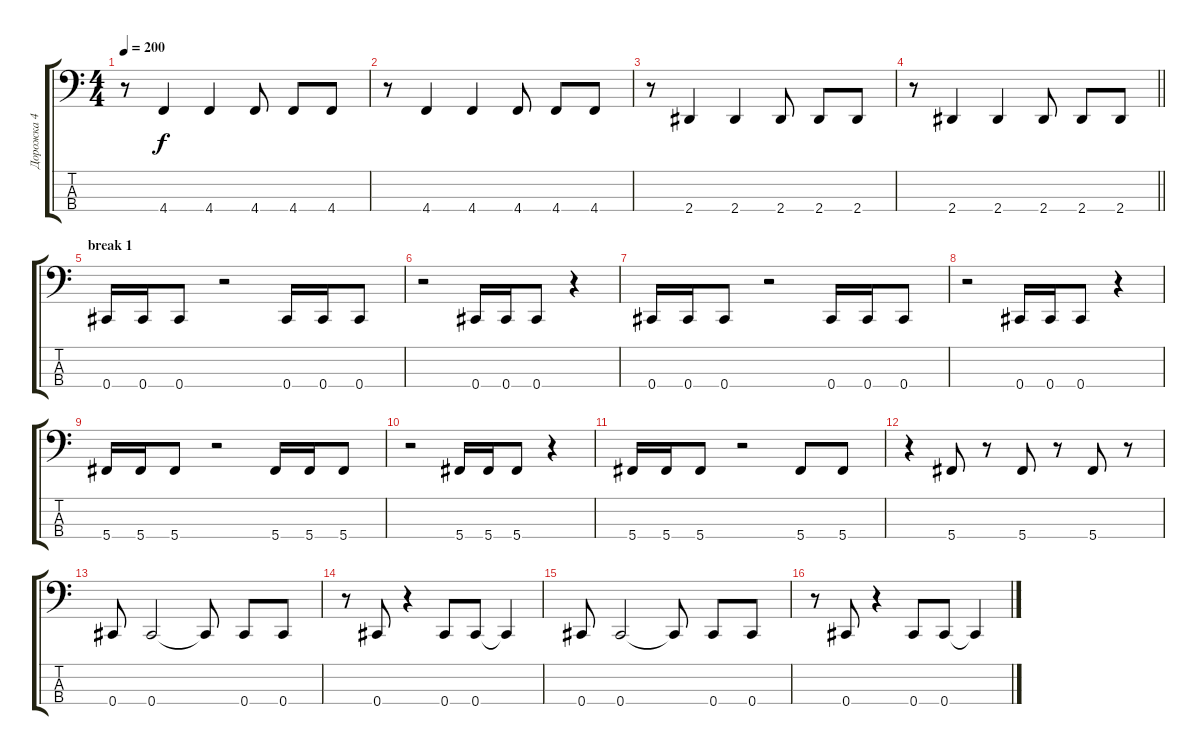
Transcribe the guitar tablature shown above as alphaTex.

\track ("Дорожка 4" "Дорожка 4") {instrument electricbasspick}
\staff {score tabs}
\tuning (Gb2 Db2 Ab1 Db1) {hide}
\ts (4 4)
\tempo 200
\clef f4
\ks c
r.8{dy f} 4.4.4 4.4.4 4.4.8 4.4.8 4.4.8 |
r.8 4.4.4 4.4.4 4.4.8 4.4.8 4.4.8 |
r.8 2.4.4 2.4.4 2.4.8 2.4.8 2.4.8 |
\barLineRight lightlight
r.8 2.4.4 2.4.4 2.4.8 2.4.8 2.4.8 |
\section ("" "break 1")
0.4.16 0.4.16 0.4.8 r.2 0.4.16 0.4.16 0.4.8 |
r.2 0.4.16 0.4.16 0.4.8 r.4 |
0.4.16 0.4.16 0.4.8 r.2 0.4.16 0.4.16 0.4.8 |
r.2 0.4.16 0.4.16 0.4.8 r.4 |
5.4.16 5.4.16 5.4.8 r.2 5.4.16 5.4.16 5.4.8 |
r.2 5.4.16 5.4.16 5.4.8 r.4 |
5.4.16 5.4.16 5.4.8 r.2 5.4.8 5.4.8 |
r.4 5.4.8 r.8 5.4.8 r.8 5.4.8 r.8 |
0.4.8 0.4.2 0.4{t}.8 0.4.8 0.4.8 |
r.8 0.4.8 r.4 0.4.8 0.4.8 0.4{t}.4 |
0.4.8 0.4.2 0.4{t}.8 0.4.8 0.4.8 |
r.8 0.4.8 r.4 0.4.8 0.4.8 0.4{t}.4
